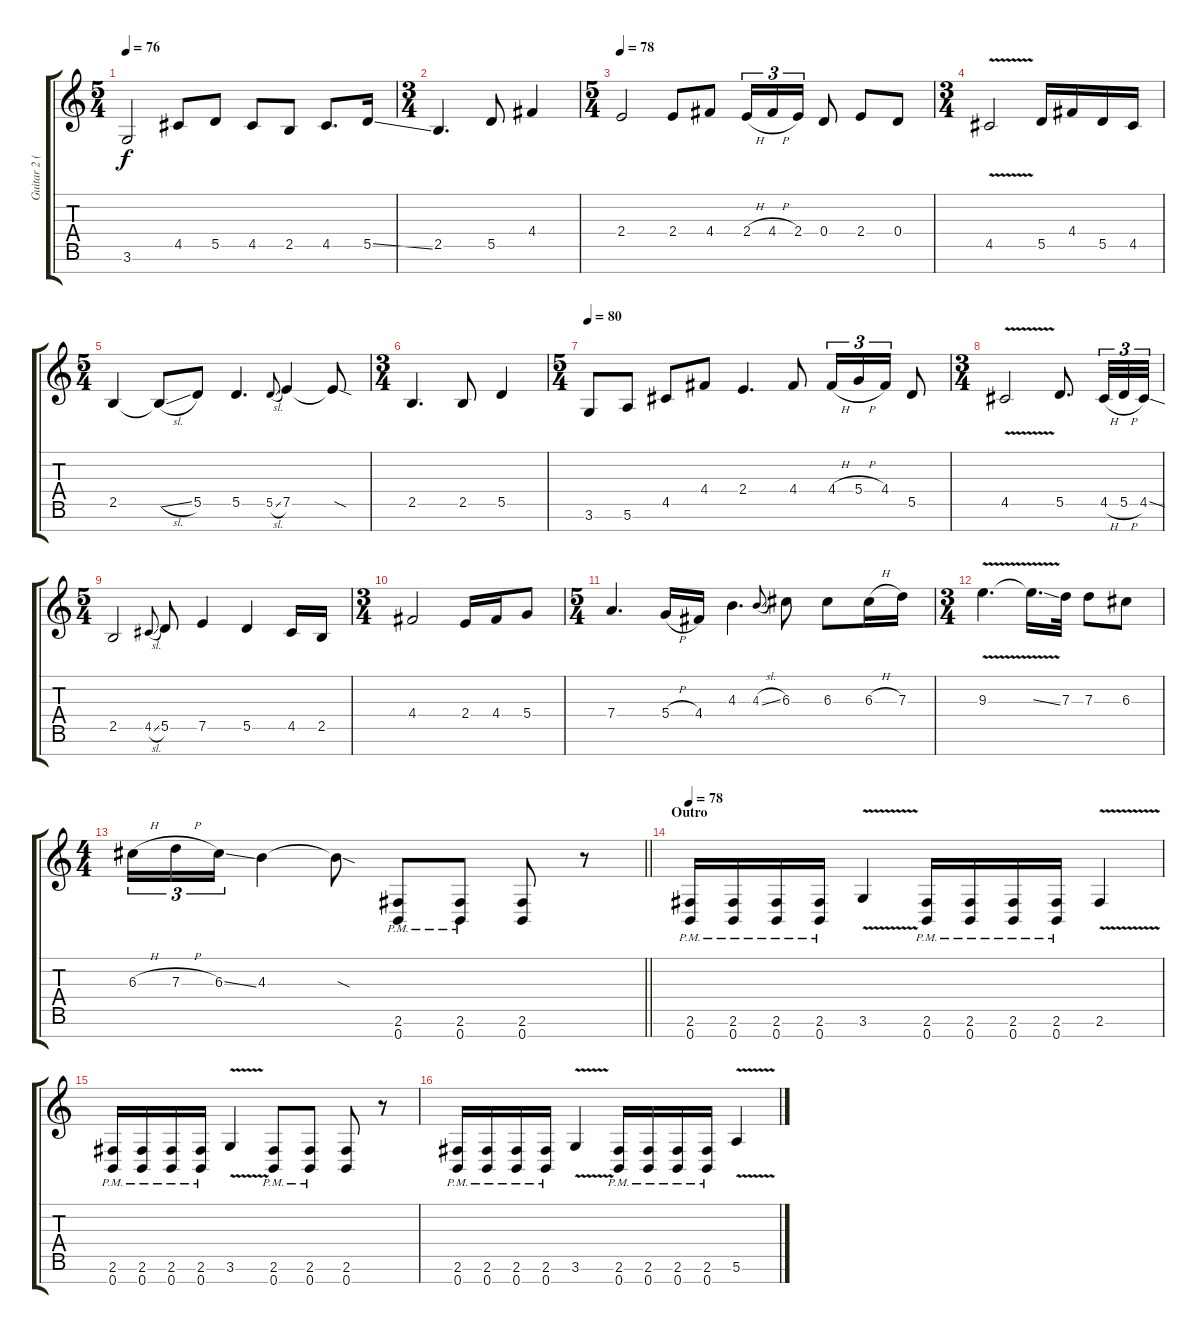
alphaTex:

\track ("Guitar 2 (Distortion)" "Guitar 2 (") {instrument distortionguitar}
\staff {score tabs}
\tuning (E4 B3 G3 D3 A2 E2 B1) {hide}
\ts (5 4)
\tempo 76
\clef g2
\ks c
3.6.2{dy f} 4.5.8 5.5.8 4.5.8 2.5.8 4.5.8{d} 5.5{ss}.16 |
\ts (3 4)
2.5.4{d} 5.5.8 4.4.4 |
\ts (5 4)
\tempo 78
2.4.2 2.4.8 4.4.8 2.4{h}.16{tu (3 2)} 4.4{h}.16{tu (3 2)} 2.4.16{tu (3 2)} 0.4.8 2.4.8 0.4.8 |
\ts (3 4)
4.5{v}.2 5.5.16 4.4.16 5.5.16 4.5.16 |
\ts (5 4)
2.5.4 2.5{sl t}.8 5.5.8 5.5.4{d} 5.5{sl}.8{gr onbeat} 7.5.4 7.5{sod t}.8 |
\ts (3 4)
2.5.4{d} 2.5.8 5.5.4 |
\ts (5 4)
\tempo 80
3.6.8 5.6.8 4.5.8 4.4.8 2.4.4{d} 4.4.8 4.4{h}.16{tu (3 2)} 5.4{h}.16{tu (3 2)} 4.4.16{tu (3 2)} 5.5.8 |
\ts (3 4)
4.5{v}.2 5.5.8{d} 4.5{h}.32{tu (3 2)} 5.5{h}.32{tu (3 2)} 4.5{ss}.32{tu (3 2)} |
\ts (5 4)
2.5.2 4.5{sl}.8{gr onbeat} 5.5.8 7.5.4 5.5.4 4.5.16 2.5.16 |
\ts (3 4)
4.4.2 2.4.16 4.4.16 5.4.8 |
\ts (5 4)
7.4.4{d} 5.4{h}.16 4.4.16 4.3.4{d} 4.3{sl}.8{gr onbeat} 6.3.8 6.3.8 6.3{h}.16 7.3.16 |
\ts (3 4)
9.3{v}.4{d} 9.3{ss t}.16{d} 7.3.32 7.3.8 6.3.8 |
\ts (4 4)
\barLineRight lightlight
6.3{h}.16{tu (3 2)} 7.3{h}.16{tu (3 2)} 6.3{ss}.16{tu (3 2)} 4.3.4 4.3{sod t}.8 (2.6{pm} 0.7{pm}).8 (2.6{pm} 0.7{pm}).8 (2.6 0.7).8 r.8 |
\section ("" "Outro")
\tempo 78
(2.6{pm} 0.7{pm}).16 (2.6{pm} 0.7{pm}).16 (2.6{pm} 0.7{pm}).16 (2.6{pm} 0.7{pm}).16 3.6{v}.4 (2.6{pm} 0.7{pm}).16 (2.6{pm} 0.7{pm}).16 (2.6{pm} 0.7{pm}).16 (2.6{pm} 0.7{pm}).16 2.6{v}.4 |
(2.6{pm} 0.7{pm}).16 (2.6{pm} 0.7{pm}).16 (2.6{pm} 0.7{pm}).16 (2.6{pm} 0.7{pm}).16 3.6{v}.4 (2.6{pm} 0.7{pm}).8 (2.6{pm} 0.7{pm}).8 (2.6 0.7).8 r.8 |
(2.6{pm} 0.7{pm}).16 (2.6{pm} 0.7{pm}).16 (2.6{pm} 0.7{pm}).16 (2.6{pm} 0.7{pm}).16 3.6{v}.4 (2.6{pm} 0.7{pm}).16 (2.6{pm} 0.7{pm}).16 (2.6{pm} 0.7{pm}).16 (2.6{pm} 0.7{pm}).16 5.6{v}.4
